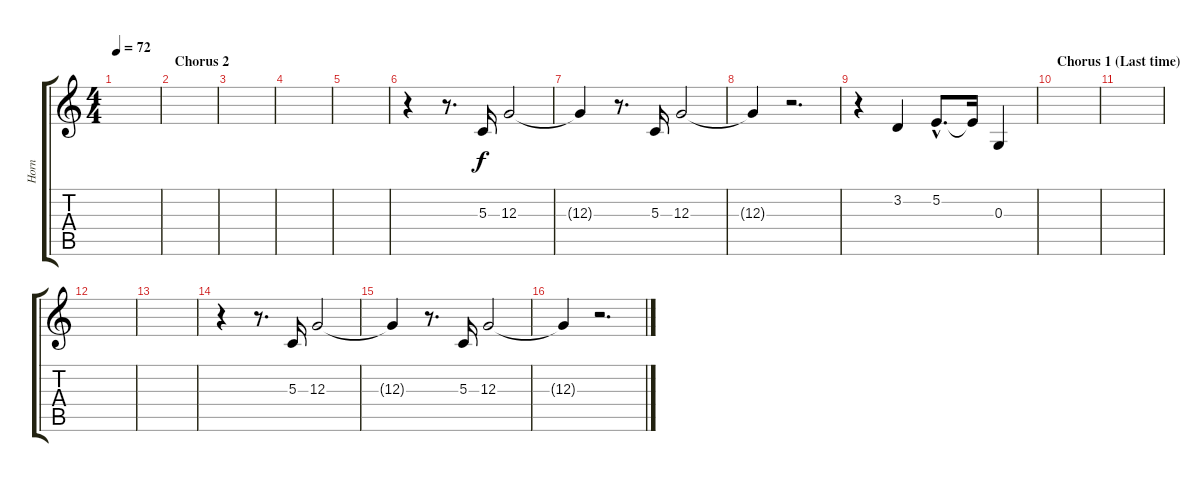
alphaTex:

\track ("Horn" "Horn") {instrument brasssection}
\staff {score tabs}
\tuning (E4 B3 G3 D3 A2 E2) {hide}
\ts (4 4)
\tempo 72
\clef g2
\ks c
|
\section ("" "Chorus 2")
|
|
|
|
r.4 r.8{d} 5.3.16{volume 16} 12.3.2 |
12.3{t}.4{volume 7} r.8{d} 5.3.16{volume 16} 12.3.2 |
12.3{t}.4{volume 0} r.2{d} |
r.4 3.2.4{volume 16} 5.2{hac}.8{d volume 12} 5.2{t}.16 0.3.4{volume 16} |
\section ("" "Chorus 1 (Last time)")
|
|
|
|
r.4 r.8{d} 5.3.16{volume 16} 12.3.2 |
12.3{t}.4{volume 7} r.8{d} 5.3.16{volume 16} 12.3.2 |
12.3{t}.4{volume 0} r.2{d}
